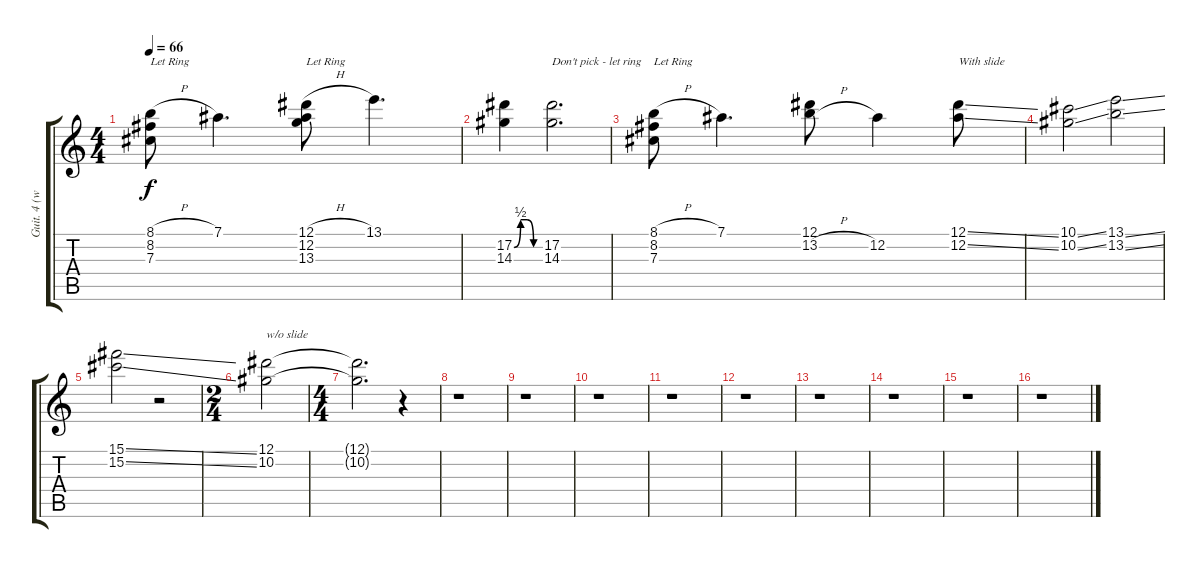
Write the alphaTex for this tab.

\track ("Guit. 4 (with B bender)" "Guit. 4 (w") {solo instrument electricguitarclean}
\staff {score tabs}
\tuning (Eb4 Bb3 Gb3 Db3 Ab2 Eb2) {hide}
\ts (4 4)
\tempo 66
\clef g2
\ks c
(8.1{h} 8.2 7.3).8{txt "Let Ring" dy f} 7.1.4{d} (12.1{h} 12.2 13.3).8{txt "Let Ring"} 13.1.4{d} |
(17.2{be (custom 0 0 15 2 30 2 45 0 60 0)} 14.3).4 (17.2 14.3).2{d txt "Don't pick - let ring"} |
(8.1{h} 8.2 7.3).8{txt "Let Ring"} 7.1.4{d} (12.1 13.2{h}).8 12.2.4 (12.1{ss} 12.2{ss}).8{txt "With slide"} |
(10.1{ss} 10.2{ss}).2 (13.1{ss} 13.2{ss}).2 |
(15.1{ss} 15.2{ss}).2 r.2 |
\ts (2 4)
(12.1 10.2).2{txt "w/o slide"} |
\ts (4 4)
(12.1{t} 10.2{t}).2{d} r.4 |
r.1 |
r.1 |
r.1 |
r.1 |
r.1 |
r.1 |
r.1 |
r.1 |
r.1
